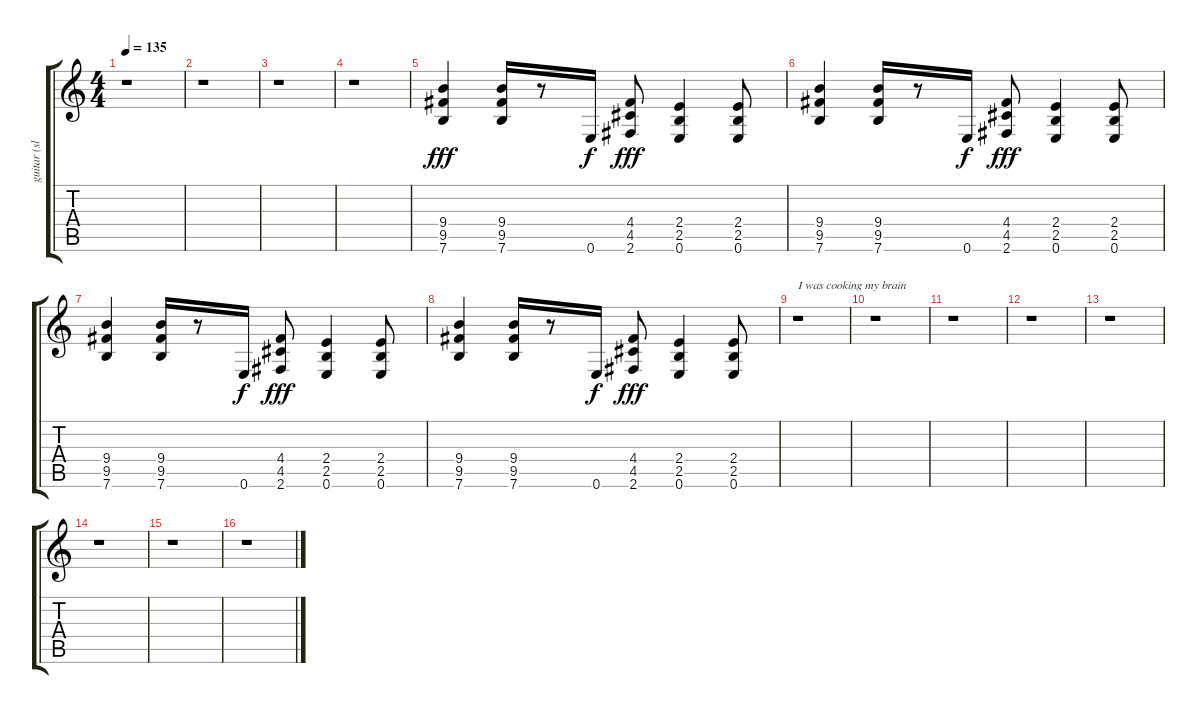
\track ("guitar (slide)" "guitar (sl") {instrument overdrivenguitar}
\staff {score tabs}
\tuning (E4 B3 G3 D3 A2 E2) {hide}
\ts (4 4)
\tempo 135
\clef g2
\ks c
r.1{dy fff} |
r.1 |
r.1 |
r.1 |
(9.4 9.5 7.6).4 (9.4 9.5 7.6).16 r.8 0.6.16{dy f} (4.4 4.5 2.6).8{dy fff} (2.4 2.5 0.6).4 (2.4 2.5 0.6).8 |
(9.4 9.5 7.6).4 (9.4 9.5 7.6).16 r.8 0.6.16{dy f} (4.4 4.5 2.6).8{dy fff} (2.4 2.5 0.6).4 (2.4 2.5 0.6).8 |
(9.4 9.5 7.6).4 (9.4 9.5 7.6).16 r.8 0.6.16{dy f} (4.4 4.5 2.6).8{dy fff} (2.4 2.5 0.6).4 (2.4 2.5 0.6).8 |
(9.4 9.5 7.6).4 (9.4 9.5 7.6).16 r.8 0.6.16{dy f} (4.4 4.5 2.6).8{dy fff} (2.4 2.5 0.6).4 (2.4 2.5 0.6).8 |
r.1{txt "I was cooking my brain"} |
r.1 |
r.1 |
r.1 |
r.1 |
r.1 |
r.1 |
r.1
